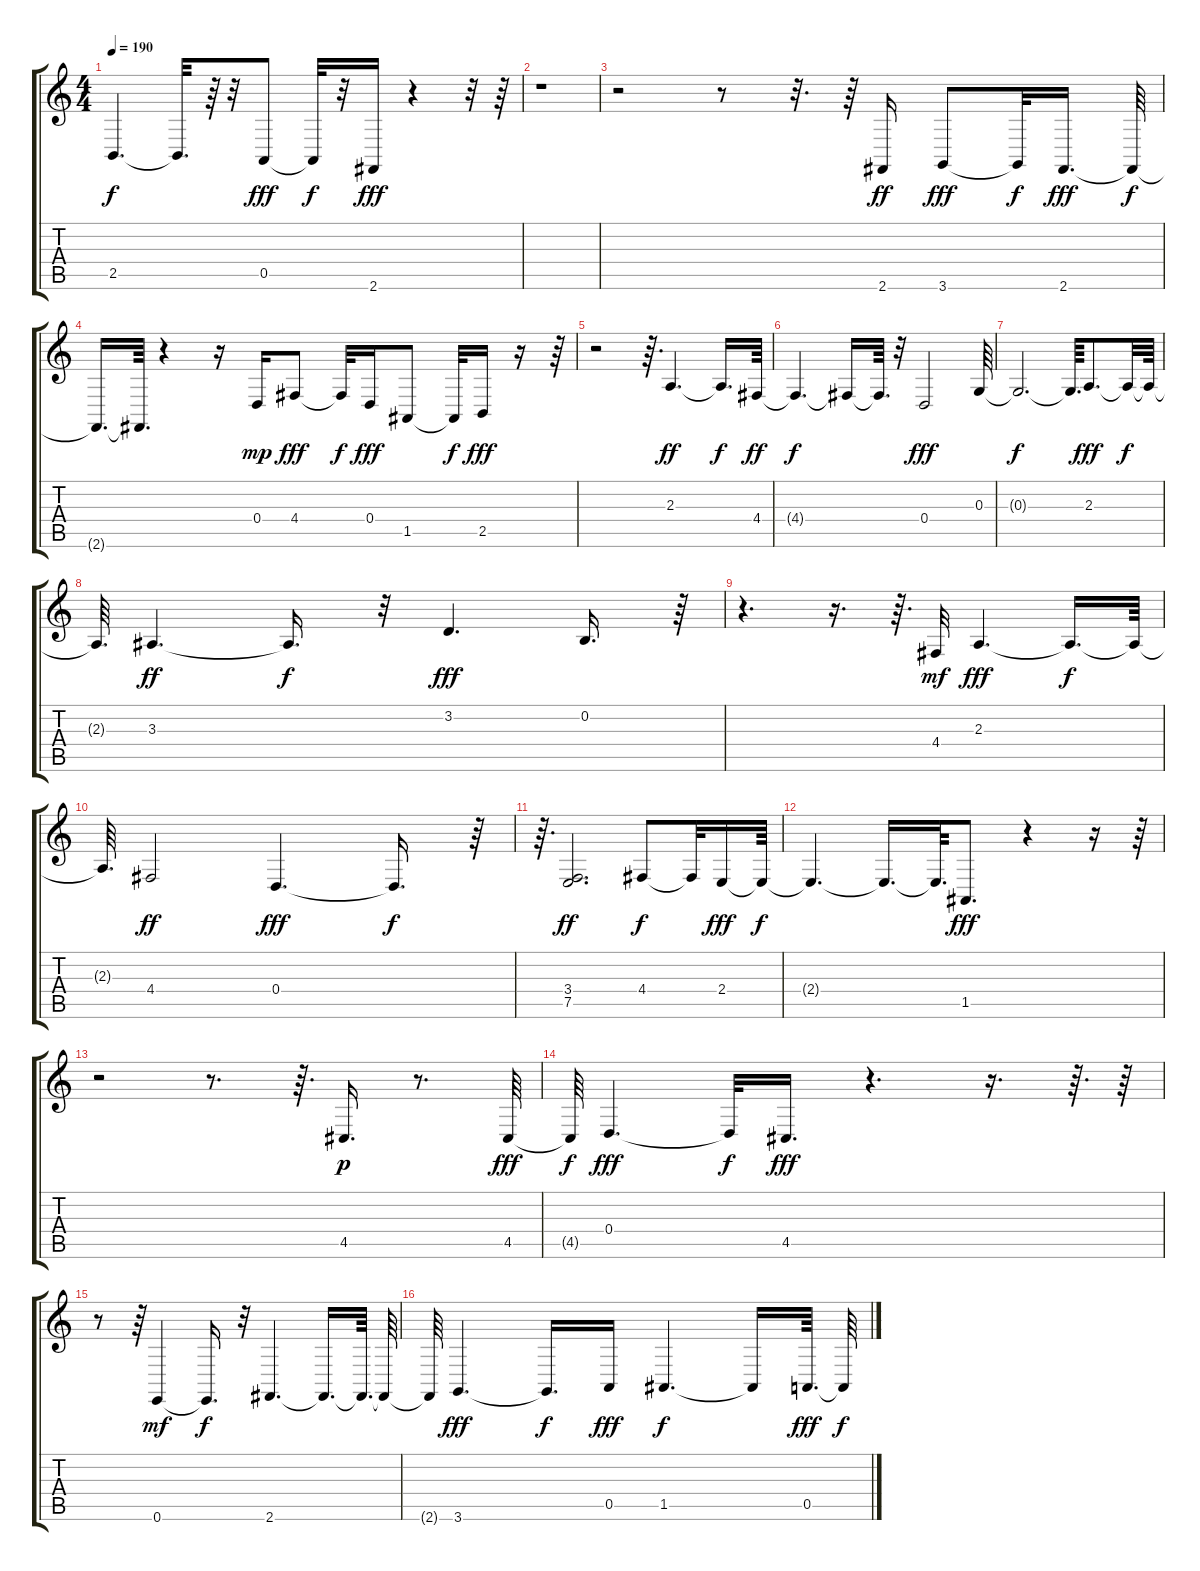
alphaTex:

\track "" {instrument baritonesax}
\staff {score tabs}
\tuning (E4 B3 G3 D3 A2 E2) {hide}
\ts (4 4)
\tempo 190
\clef g2
\ks c
2.5{t}.4{d dy f} 2.5{t}.32{d} r.64 r.32 0.5.8{dy fff} 0.5{t}.32{dy f} r.32 2.6.16{dy fff} r.4 r.32 r.64 |
r.1 |
r.2 r.8 r.32{d} r.64 2.6.16{dy ff} 3.6.8{dy fff} 3.6{t}.32{dy f} 2.6.16{d dy fff} 2.6{t}.64{dy f} |
2.6{t}.16{d} 2.6{t}.64{d} r.4 r.16 0.4.16{dy mp} 4.4.8{dy fff} 4.4{t}.32{dy f} 0.4.16{dy fff} 1.5.8 1.5{t}.32{dy f} 2.5.16{dy fff} r.16 r.64 |
r.2 r.64{d} 2.3.4{d dy ff} 2.3{t}.16{d dy f} 4.4.64{dy ff} |
4.4{t}.4{d dy f} 4.4{t}.16 4.4{t}.64{d} r.32 0.4.2{dy fff} 0.3.64 |
0.3{t}.2{d dy f} 0.3{t}.64{d} 2.3.8{d dy fff} 2.3{t}.32{dy f} 2.3{t}.64 |
2.3{t}.64{d} 3.3.4{d dy ff} 3.3{t}.16{d dy f} r.32 3.2.4{d dy fff} 0.2.16{d} r.64 |
r.4{d} r.16{d} r.64{d} 4.4.32{dy mf} 2.3.4{d dy fff} 2.3{t}.16{d dy f} 2.3{t}.64 |
2.3{t}.64{d} 4.4.2{dy ff} 0.4.4{d dy fff} 0.4{t}.16{d dy f} r.64 |
r.64{d} (3.4 7.5).2{d dy ff} 4.4.8{dy f} 4.4{t}.32 2.4.16{dy fff} 2.4{t}.64{dy f} |
2.4{t}.4{d} 2.4{t}.16{d} 2.4{t}.64{d} 1.5.8{d dy fff} r.4 r.16 r.64 |
r.2 r.8{d} r.64{d} 4.5.16{d dy p} r.8{d} 4.5.64{dy fff} |
4.5{t}.64{dy f} 0.4.4{d dy fff} 0.4{t}.32{dy f} 4.5.16{d dy fff} r.4{d} r.16{d} r.64{d} r.64 |
r.8 r.64 0.6.4{dy mf} 0.6{t}.16{d dy f} r.32 2.6.4{d} 2.6{t}.16{d} 2.6{t}.64{d} 2.6{t}.64 |
2.6{t}.64 3.6.4{d dy fff} 3.6{t}.16{d dy f} 0.5.16{dy fff} 1.5.4{d dy f} 1.5{t}.16 0.5.64{d dy fff} 0.5{t}.64{dy f}
